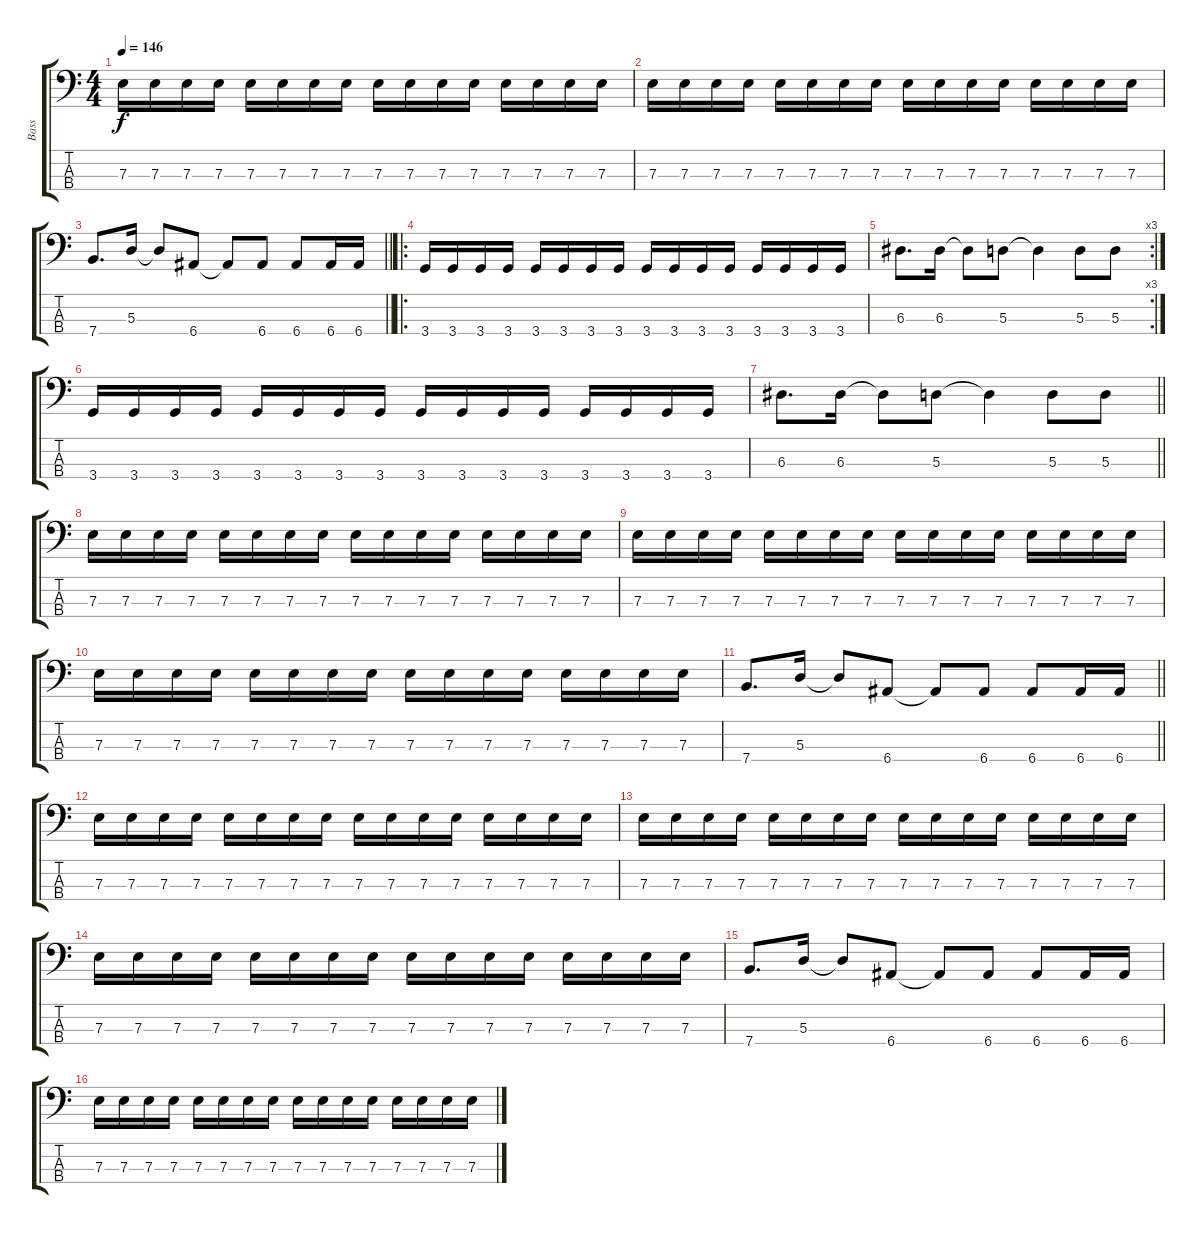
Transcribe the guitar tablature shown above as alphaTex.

\track ("Bass" "Bass") {instrument electricbassfinger}
\staff {score tabs}
\tuning (G2 D2 A1 E1) {hide}
\ts (4 4)
\tempo 146
\clef f4
\ks c
7.3.16{dy f} 7.3.16 7.3.16 7.3.16 7.3.16 7.3.16 7.3.16 7.3.16 7.3.16 7.3.16 7.3.16 7.3.16 7.3.16 7.3.16 7.3.16 7.3.16 |
7.3.16 7.3.16 7.3.16 7.3.16 7.3.16 7.3.16 7.3.16 7.3.16 7.3.16 7.3.16 7.3.16 7.3.16 7.3.16 7.3.16 7.3.16 7.3.16 |
\barLineRight lightlight
7.4.8{d} 5.3.16 5.3{t}.8 6.4.8 6.4{t}.8 6.4.8 6.4.8 6.4.16 6.4.16 |
\ro
3.4.16 3.4.16 3.4.16 3.4.16 3.4.16 3.4.16 3.4.16 3.4.16 3.4.16 3.4.16 3.4.16 3.4.16 3.4.16 3.4.16 3.4.16 3.4.16 |
\rc 3
6.3.8{d} 6.3.16 6.3{t}.8 5.3.8 5.3{t}.4 5.3.8 5.3.8 |
3.4.16 3.4.16 3.4.16 3.4.16 3.4.16 3.4.16 3.4.16 3.4.16 3.4.16 3.4.16 3.4.16 3.4.16 3.4.16 3.4.16 3.4.16 3.4.16 |
\barLineRight lightlight
6.3.8{d} 6.3.16 6.3{t}.8 5.3.8 5.3{t}.4 5.3.8 5.3.8 |
7.3.16 7.3.16 7.3.16 7.3.16 7.3.16 7.3.16 7.3.16 7.3.16 7.3.16 7.3.16 7.3.16 7.3.16 7.3.16 7.3.16 7.3.16 7.3.16 |
7.3.16 7.3.16 7.3.16 7.3.16 7.3.16 7.3.16 7.3.16 7.3.16 7.3.16 7.3.16 7.3.16 7.3.16 7.3.16 7.3.16 7.3.16 7.3.16 |
7.3.16 7.3.16 7.3.16 7.3.16 7.3.16 7.3.16 7.3.16 7.3.16 7.3.16 7.3.16 7.3.16 7.3.16 7.3.16 7.3.16 7.3.16 7.3.16 |
\barLineRight lightlight
7.4.8{d} 5.3.16 5.3{t}.8 6.4.8 6.4{t}.8 6.4.8 6.4.8 6.4.16 6.4.16 |
7.3.16 7.3.16 7.3.16 7.3.16 7.3.16 7.3.16 7.3.16 7.3.16 7.3.16 7.3.16 7.3.16 7.3.16 7.3.16 7.3.16 7.3.16 7.3.16 |
7.3.16 7.3.16 7.3.16 7.3.16 7.3.16 7.3.16 7.3.16 7.3.16 7.3.16 7.3.16 7.3.16 7.3.16 7.3.16 7.3.16 7.3.16 7.3.16 |
7.3.16 7.3.16 7.3.16 7.3.16 7.3.16 7.3.16 7.3.16 7.3.16 7.3.16 7.3.16 7.3.16 7.3.16 7.3.16 7.3.16 7.3.16 7.3.16 |
7.4.8{d} 5.3.16 5.3{t}.8 6.4.8 6.4{t}.8 6.4.8 6.4.8 6.4.16 6.4.16 |
7.3.16 7.3.16 7.3.16 7.3.16 7.3.16 7.3.16 7.3.16 7.3.16 7.3.16 7.3.16 7.3.16 7.3.16 7.3.16 7.3.16 7.3.16 7.3.16
